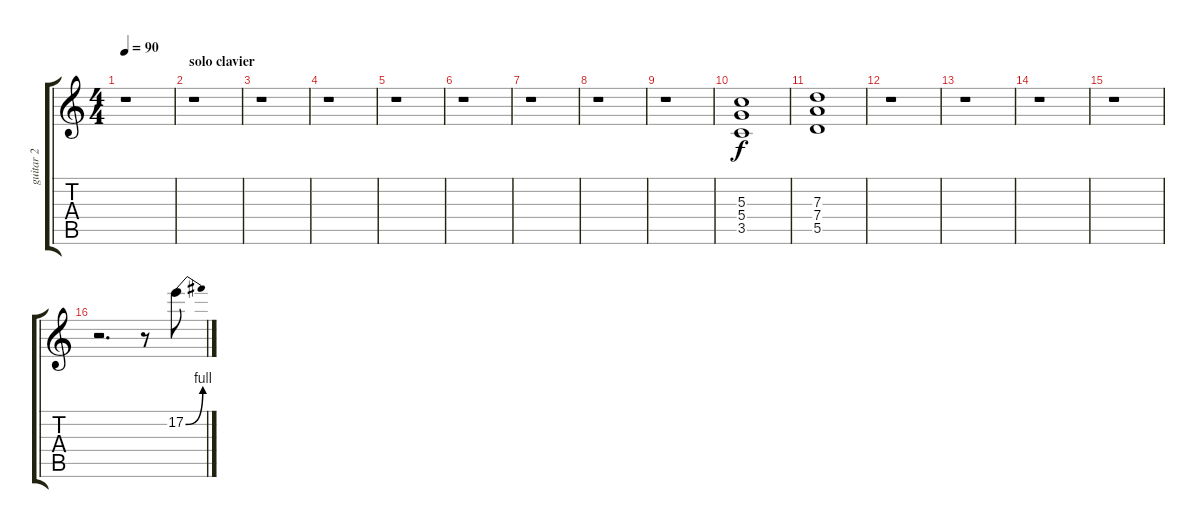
\track ("guitar 2" "guitar 2") {instrument overdrivenguitar}
\staff {score tabs}
\tuning (E4 B3 G3 D3 A2 E2) {hide}
\ts (4 4)
\tempo 90
\clef g2
\ks c
r.1{dy f} |
\section ("" "solo clavier")
r.1 |
r.1 |
r.1 |
r.1 |
r.1 |
r.1 |
r.1 |
r.1 |
(5.3 5.4 3.5).1 |
(7.3 7.4 5.5).1 |
r.1 |
r.1 |
r.1 |
r.1 |
r.2{d} r.8 17.2{be (bend 0 0 60 4)}.8
